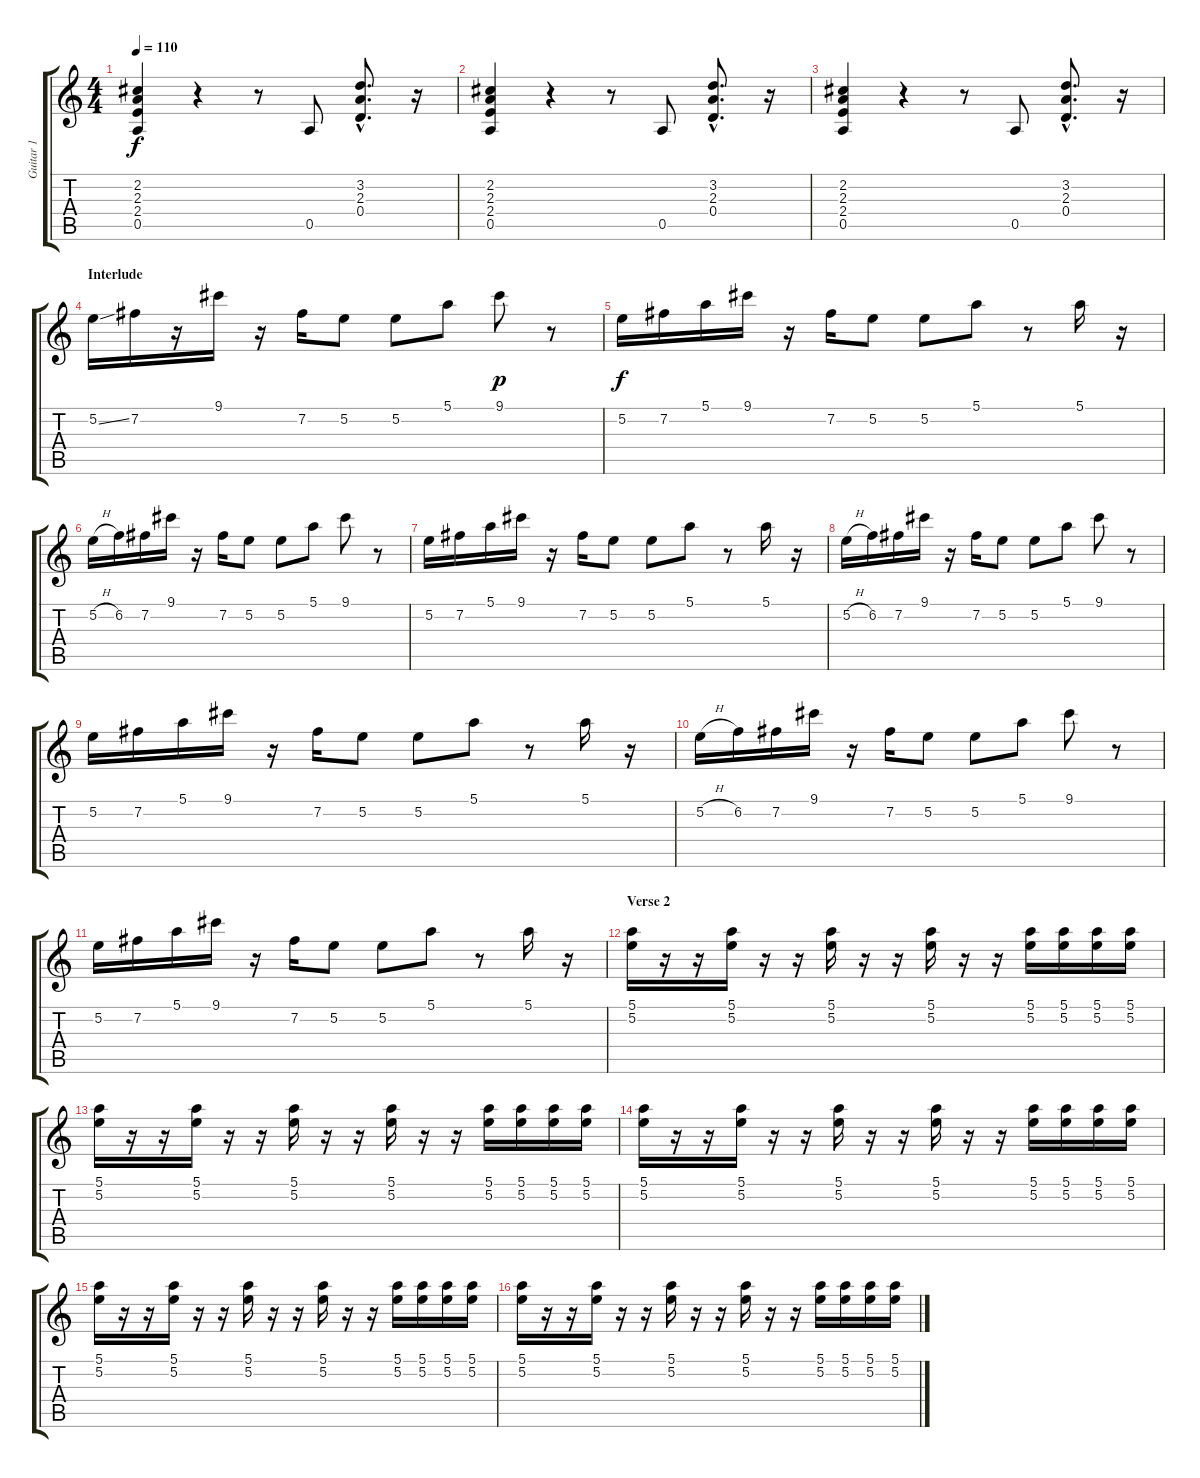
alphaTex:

\track ("Guitar 1" "Guitar 1") {instrument distortionguitar}
\staff {score tabs}
\tuning (E4 B3 G3 D3 A2 E2) {hide}
\ts (4 4)
\tempo 110
\clef g2
\ks c
(2.2 2.3 2.4 0.5).4{dy f} r.4 r.8 0.5.8 (3.2{hac} 2.3{hac} 0.4{hac}).8{d} r.16 |
(2.2 2.3 2.4 0.5).4 r.4 r.8 0.5.8 (3.2{hac} 2.3{hac} 0.4{hac}).8{d} r.16 |
(2.2 2.3 2.4 0.5).4 r.4 r.8 0.5.8 (3.2{hac} 2.3{hac} 0.4{hac}).8{d} r.16 |
\section ("" "Interlude")
5.2{ss}.16{instrument electricguitarclean} 7.2.16 r.16 9.1.16 r.16 7.2.16 5.2.8 5.2.8 5.1.8 9.1.8{dy p} r.8 |
5.2.16{dy f} 7.2.16 5.1.16 9.1.16 r.16 7.2.16 5.2.8 5.2.8 5.1.8 r.8 5.1.16 r.16 |
5.2{h}.16{instrument electricguitarclean} 6.2.16 7.2.16 9.1.16 r.16 7.2.16 5.2.8 5.2.8 5.1.8 9.1.8 r.8 |
5.2.16 7.2.16 5.1.16 9.1.16 r.16 7.2.16 5.2.8 5.2.8 5.1.8 r.8 5.1.16 r.16 |
5.2{h}.16{instrument electricguitarclean} 6.2.16 7.2.16 9.1.16 r.16 7.2.16 5.2.8 5.2.8 5.1.8 9.1.8 r.8 |
5.2.16 7.2.16 5.1.16 9.1.16 r.16 7.2.16 5.2.8 5.2.8 5.1.8 r.8 5.1.16 r.16 |
5.2{h}.16{instrument electricguitarclean} 6.2.16 7.2.16 9.1.16 r.16 7.2.16 5.2.8 5.2.8 5.1.8 9.1.8 r.8 |
5.2.16 7.2.16 5.1.16 9.1.16 r.16 7.2.16 5.2.8 5.2.8 5.1.8 r.8 5.1.16 r.16 |
\section ("" "Verse 2")
(5.1 5.2).16{instrument electricguitarclean} r.16 r.16 (5.1 5.2).16 r.16 r.16 (5.1 5.2).16 r.16 r.16 (5.1 5.2).16 r.16 r.16 (5.1 5.2).16 (5.1 5.2).16 (5.1 5.2).16 (5.1 5.2).16 |
(5.1 5.2).16 r.16 r.16 (5.1 5.2).16 r.16 r.16 (5.1 5.2).16 r.16 r.16 (5.1 5.2).16 r.16 r.16 (5.1 5.2).16 (5.1 5.2).16 (5.1 5.2).16 (5.1 5.2).16 |
(5.1 5.2).16{instrument electricguitarclean} r.16 r.16 (5.1 5.2).16 r.16 r.16 (5.1 5.2).16 r.16 r.16 (5.1 5.2).16 r.16 r.16 (5.1 5.2).16 (5.1 5.2).16 (5.1 5.2).16 (5.1 5.2).16 |
(5.1 5.2).16{instrument electricguitarclean} r.16 r.16 (5.1 5.2).16 r.16 r.16 (5.1 5.2).16 r.16 r.16 (5.1 5.2).16 r.16 r.16 (5.1 5.2).16 (5.1 5.2).16 (5.1 5.2).16 (5.1 5.2).16 |
(5.1 5.2).16{instrument electricguitarclean} r.16 r.16 (5.1 5.2).16 r.16 r.16 (5.1 5.2).16 r.16 r.16 (5.1 5.2).16 r.16 r.16 (5.1 5.2).16 (5.1 5.2).16 (5.1 5.2).16 (5.1 5.2).16
